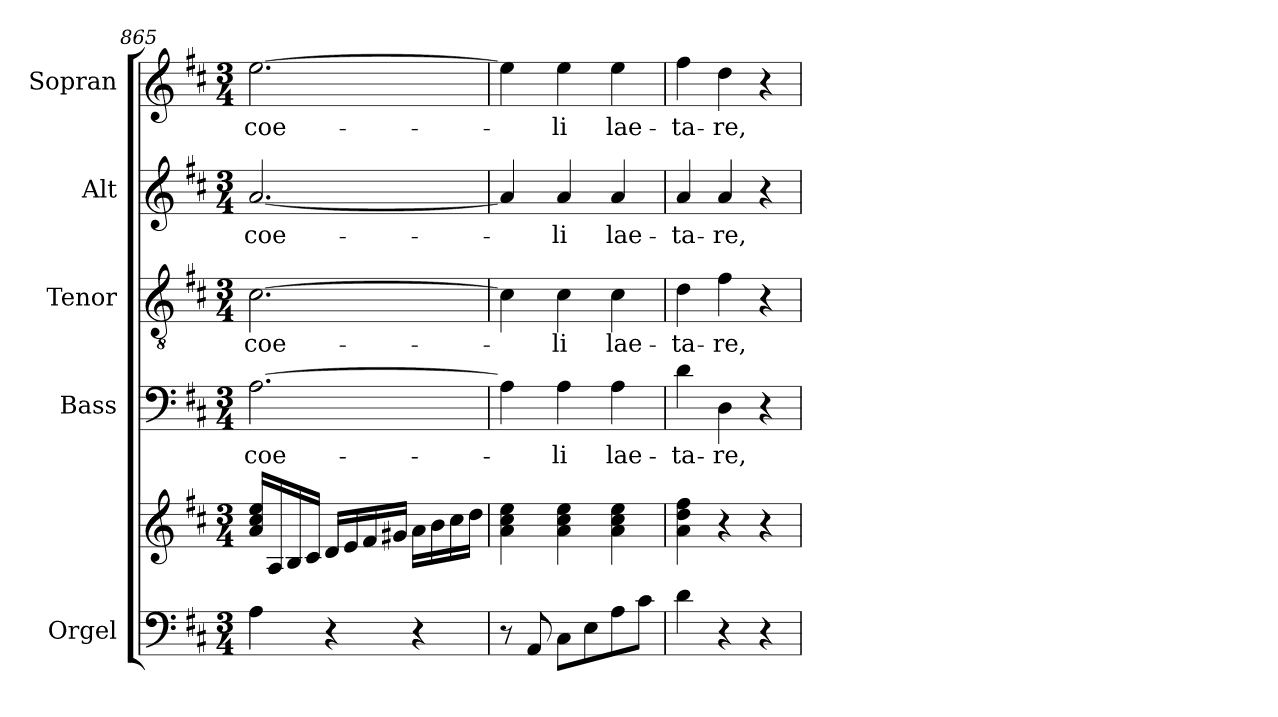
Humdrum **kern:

**kern	**kern	**kern	**text	**kern	**text	**kern	**text	**kern	**text
*part5	*part5	*part4	*part4	*part3	*part3	*part2	*part2	*part1	*part1
*staff6	*staff5	*staff4	*staff4	*staff3	*staff3	*staff2	*staff2	*staff1	*staff1
*I"Orgel	*	*I"Bass	*	*I"Tenor	*	*I"Alt	*	*I"Sopran	*
*I'Org.	*	*I'B.	*	*I'T.	*	*I'A.	*	*I'S.	*
*clefF4	*clefG2	*clefF4	*	*clefGv2	*	*clefG2	*	*clefG2	*
*k[f#c#]	*k[f#c#]	*k[f#c#]	*	*k[f#c#]	*	*k[f#c#]	*	*k[f#c#]	*
*D:	*D:	*D:	*	*D:	*	*D:	*	*D:	*
*M3/4	*M3/4	*M3/4	*	*M3/4	*	*M3/4	*	*M3/4	*
=865	=865	=865	=865	=865	=865	=865	=865	=865	=865
!	!	!	!LO:LY:b	!	!LO:LY:b	!	!LO:LY:b	!	!LO:LY:b
4A\	16a/ 16cc#/ 16ee/LL	[2.A\	coe-	[2.c#\	coe-	[2.a/	coe-	[2.ee\	coe-
.	16A/	.	.	.	.	.	.	.	.
.	16B/	.	.	.	.	.	.	.	.
.	16c#/JJ	.	.	.	.	.	.	.	.
4r	16d/LL	.	.	.	.	.	.	.	.
.	16e/	.	.	.	.	.	.	.	.
.	16f#/	.	.	.	.	.	.	.	.
.	16g#X/JJ	.	.	.	.	.	.	.	.
4r	16a\LL	.	.	.	.	.	.	.	.
.	16b\	.	.	.	.	.	.	.	.
.	16cc#\	.	.	.	.	.	.	.	.
.	16dd\JJ	.	.	.	.	.	.	.	.
=866	=866	=866	=866	=866	=866	=866	=866	=866	=866
8r	4a\ 4cc#\ 4ee\	4A\]	.	4c#\]	.	4a/]	.	4ee\]	.
8AA/	.	.	.	.	.	.	.	.	.
!	!	!	!LO:LY:b	!	!LO:LY:b	!	!LO:LY:b	!	!LO:LY:b
8C#\L	4a\ 4cc#\ 4ee\	4A\	-li	4c#\	-li	4a/	-li	4ee\	-li
8E\	.	.	.	.	.	.	.	.	.
!	!	!	!LO:LY:b	!	!LO:LY:b	!	!LO:LY:b	!	!LO:LY:b
8A\	4a\ 4cc#\ 4ee\	4A\	lae-	4c#\	lae-	4a/	lae-	4ee\	lae-
8c#\J	.	.	.	.	.	.	.	.	.
!!LO:PB:g=z
=867	=867	=867	=867	=867	=867	=867	=867	=867	=867
!	!	!	!LO:LY:b	!	!LO:LY:b	!	!LO:LY:b	!	!LO:LY:b
4d\	4a\ 4dd\ 4ff#\	4d\	-ta-	4d\	-ta-	4a/	-ta-	4ff#\	-ta-
!	!	!	!LO:LY:b	!	!LO:LY:b	!	!LO:LY:b	!	!LO:LY:b
4r	4r	4D\	-re,	4f#\	-re,	4a/	-re,	4dd\	-re,
4r	4r	4r	.	4r	.	4r	.	4r	.
=	=	=	=	=	=	=	=	=	=
*-	*-	*-	*-	*-	*-	*-	*-	*-	*-
